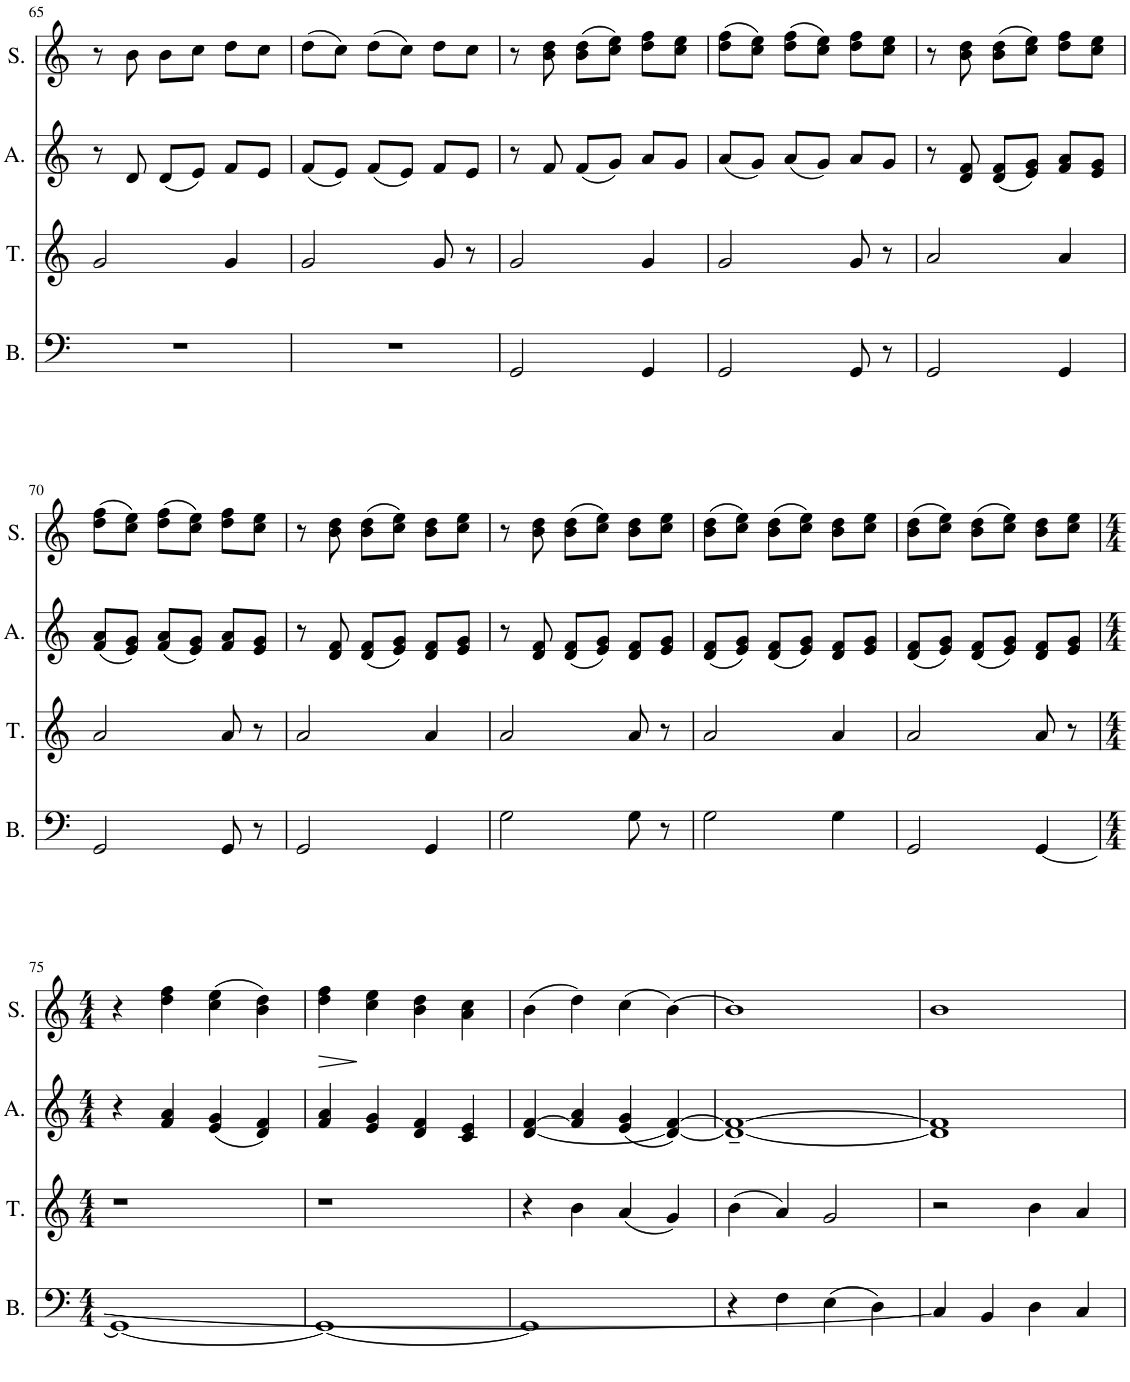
**kern	**kern	**kern	**kern	**dynam
*part4	*part3	*part2	*part1	*part1
*staff4	*staff3	*staff2	*staff1	*staff1
*I"Basse	*I"Ténor	*I"Alto	*I"Soprano	*
*I'B.	*I'T.	*I'A.	*I'S.	*
!!LO:PB:g=z
*clefF4	*clefG2	*clefG2	*clefG2	*
*k[]	*k[]	*k[]	*k[]	*
*M3/4	*M3/4	*M3/4	*M3/4	*
=65	=65	=65	=65	=65
2.r	2g/	8r	8r	.
.	.	8d/	8b\	.
.	.	(8d/L	8b\L	.
.	.	8e/J)	8cc\J	.
.	4g/	8f/L	8dd\L	.
.	.	8e/J	8cc\J	.
=66	=66	=66	=66	=66
2.r	2g/	(8f/L	(8dd\L	.
.	.	8e/J)	8cc\J)	.
.	.	(8f/L	(8dd\L	.
.	.	8e/J)	8cc\J)	.
.	8g/	8f/L	8dd\L	.
.	8r	8e/J	8cc\J	.
=67	=67	=67	=67	=67
2GG/	2g/	8r	8r	.
.	.	8f/	8b\ 8dd\	.
.	.	(8f/L	(8b\ 8dd\L	.
.	.	8g/J)	8cc\ 8ee\J)	.
4GG/	4g/	8a/L	8dd\ 8ff\L	.
.	.	8g/J	8cc\ 8ee\J	.
=68	=68	=68	=68	=68
2GG/	2g/	(8a/L	(8dd\ 8ff\L	.
.	.	8g/J)	8cc\ 8ee\J)	.
.	.	(8a/L	(8dd\ 8ff\L	.
.	.	8g/J)	8cc\ 8ee\J)	.
8GG/	8g/	8a/L	8dd\ 8ff\L	.
8r	8r	8g/J	8cc\ 8ee\J	.
=69	=69	=69	=69	=69
2GG/	2a/	8r	8r	.
.	.	8d/ 8f/	8b\ 8dd\	.
.	.	(8d/ 8f/L	(8b\ 8dd\L	.
.	.	8e/ 8g/J)	8cc\ 8ee\J)	.
4GG/	4a/	8f/ 8a/L	8dd\ 8ff\L	.
.	.	8e/ 8g/J	8cc\ 8ee\J	.
!!LO:LB:g=z
=70	=70	=70	=70	=70
2GG/	2a/	(8f/ 8a/L	(8dd\ 8ff\L	.
.	.	8e/ 8g/J)	8cc\ 8ee\J)	.
.	.	(8f/ 8a/L	(8dd\ 8ff\L	.
.	.	8e/ 8g/J)	8cc\ 8ee\J)	.
8GG/	8a/	8f/ 8a/L	8dd\ 8ff\L	.
8r	8r	8e/ 8g/J	8cc\ 8ee\J	.
=71	=71	=71	=71	=71
2GG/	2a/	8r	8r	.
.	.	8d/ 8f/	8b\ 8dd\	.
.	.	(8d/ 8f/L	(8b\ 8dd\L	.
.	.	8e/ 8g/J)	8cc\ 8ee\J)	.
4GG/	4a/	8d/ 8f/L	8b\ 8dd\L	.
.	.	8e/ 8g/J	8cc\ 8ee\J	.
=72	=72	=72	=72	=72
2G\	2a/	8r	8r	.
.	.	8d/ 8f/	8b\ 8dd\	.
.	.	(8d/ 8f/L	(8b\ 8dd\L	.
.	.	8e/ 8g/J)	8cc\ 8ee\J)	.
8G\	8a/	8d/ 8f/L	8b\ 8dd\L	.
8r	8r	8e/ 8g/J	8cc\ 8ee\J	.
=73	=73	=73	=73	=73
2G\	2a/	(8d/ 8f/L	(8b\ 8dd\L	.
.	.	8e/ 8g/J)	8cc\ 8ee\J)	.
.	.	(8d/ 8f/L	(8b\ 8dd\L	.
.	.	8e/ 8g/J)	8cc\ 8ee\J)	.
4G\	4a/	8d/ 8f/L	8b\ 8dd\L	.
.	.	8e/ 8g/J	8cc\ 8ee\J	.
=74	=74	=74	=74	=74
2GG/	2a/	(8d/ 8f/L	(8b\ 8dd\L	.
.	.	8e/ 8g/J)	8cc\ 8ee\J)	.
.	.	(8d/ 8f/L	(8b\ 8dd\L	.
.	.	8e/ 8g/J)	8cc\ 8ee\J)	.
[4GG/	8a/	8d/ 8f/L	8b\ 8dd\L	.
.	8r	8e/ 8g/J	8cc\ 8ee\J	.
!!LO:LB:g=z
=75	=75	=75	=75	=75
*M4/4	*M4/4	*M4/4	*M4/4	*
1GG_	1r	4r	4r	.
.	.	4f/ 4a/	4dd\ 4ff\	.
.	.	(4e/ 4g/	(4cc\ 4ee\	.
.	.	4d/ 4f/)	4b\ 4dd\)	.
=76	=76	=76	=76	=76
!	!	!	!	!LO:HP:b
1GG_	1r	4f/ 4a/	4dd\ 4ff\	>
.	.	4e/ 4g/	4cc\ 4ee\	]
.	.	4d/ 4f/	4b\ 4dd\	.
.	.	4c/ 4e/	4a\ 4cc\	.
=77	=77	=77	=77	=77
1GG]	4r	[4d/ [4f/	(4b\	.
.	4b\	4f/] 4a/	4dd\)	.
.	(4a/	(4e/ 4g/	(4cc\	.
.	4g/)	4d/_ [4f/)	[4b\)	.
=78	=78	=78	=78	=78
4r	(4b\	1d_~ 1f_~	1b]	.
4F\	4a/)	.	.	.
(4E\	2g/	.	.	.
4D\)	.	.	.	.
=79	=79	=79	=79	=79
4C/]	2r	1d] 1f]	1b	.
4BB/	.	.	.	.
4D\	4b\	.	.	.
4C/	4a/	.	.	.
=	=	=	=	=
*-	*-	*-	*-	*-
